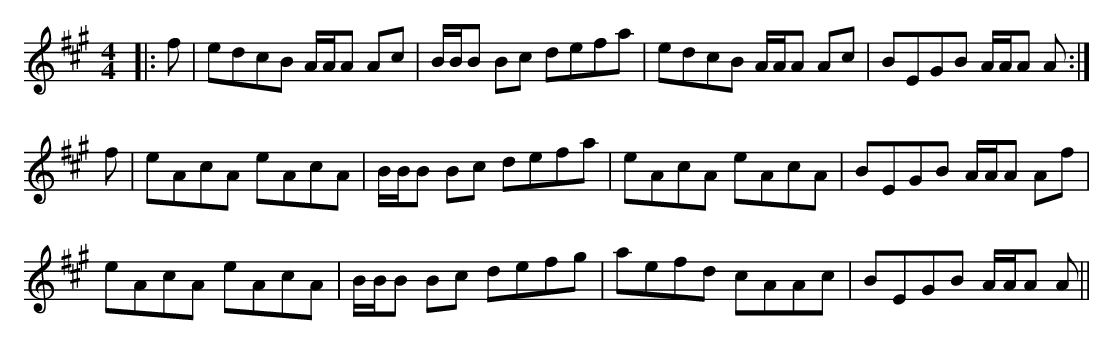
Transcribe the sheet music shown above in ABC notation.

X:1
M:4/4
K:A
|:f|edcB A/A/A Ac|B/B/B Bc defa|edcB A/A/A Ac|BEGB A/A/A A:|
f|eAcA eAcA|B/B/B Bc defa|eAcA eAcA|BEGB A/A/A Af|
eAcA eAcA|B/B/B Bc defg|aefd cAAc|BEGB A/A/A A||
